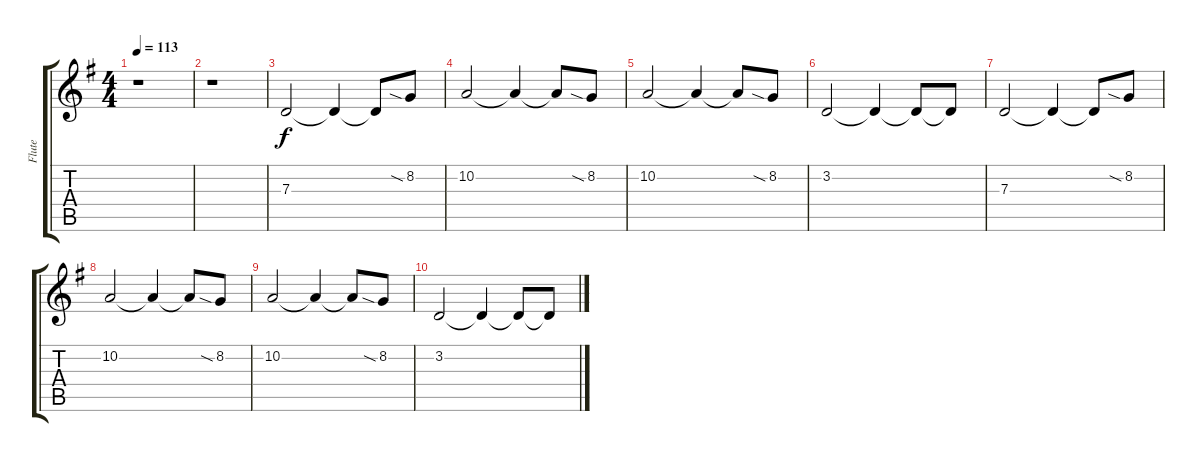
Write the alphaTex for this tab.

\track ("Flute" "Flute") {instrument flute}
\staff {score tabs}
\tuning (E4 B3 G3 D3 A2 E2) {hide}
\ts (4 4)
\tempo 113
\clef g2
\ks g
r.1{dy f} |
r.1 |
7.3.2 7.3{t}.4 7.3{t}.8 8.2{sia}.8 |
10.2.2 10.2{t}.4 10.2{t}.8 8.2{sia}.8 |
10.2.2 10.2{t}.4 10.2{t}.8 8.2{sia}.8 |
3.2.2 3.2{t}.4 3.2{t}.8 3.2{t}.8 |
7.3.2 7.3{t}.4 7.3{t}.8 8.2{sia}.8 |
10.2.2 10.2{t}.4 10.2{t}.8 8.2{sia}.8 |
10.2.2 10.2{t}.4 10.2{t}.8 8.2{sia}.8 |
3.2.2 3.2{t}.4 3.2{t}.8 3.2{t}.8
